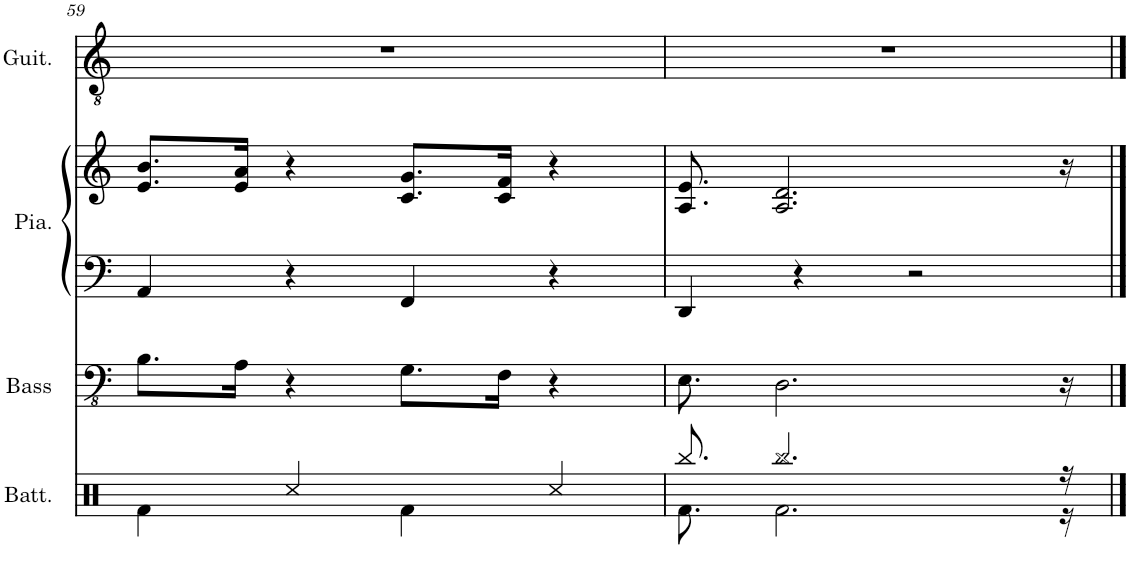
**kern	**kern	**kern	**kern	**kern
*part4	*part3	*part2	*part2	*part1
*staff5	*staff4	*staff3	*staff2	*staff1
*I"Batterie	*I"Basse acoustique	*I"Piano	*	*I"Guitare classique
*I'Batt.	*I'Bass	*I'Pia.	*	*I'Guit.
!!LO:PB:g=z
*clefX	*clefFv4	*clefF4	*clefG2	*clefGv2
*k[]	*k[]	*k[]	*k[]	*k[]
*M4/4	*M4/4	*M4/4	*M4/4	*M4/4
=59	=59	=59	=59	=59
4Rf\	8.BB\L	4AA/	8.e/ 8.b/L	1r
.	16AA\Jk	.	16e/ 16a/Jk	.
4Rcc/	4r	4r	4r	.
4Rf\	8.GG\L	4FF/	8.c/ 8.g/L	.
.	16FF\Jk	.	16c/ 16f/Jk	.
4Rcc/	4r	4r	4r	.
=60	=60	=60	=60	=60
*^	*	*	*	*
8.Rbb/	8.Rf\	8.EE\	4DD/	8.A/ 8.e/	1r
2.Rbb/	2.Rf\	2.DD\	.	2.A/ 2.d/	.
.	.	.	4r	.	.
.	.	.	2r	.	.
16r	16r	16r	.	16r	.
*v	*v	*	*	*	*
==	==	==	==	==
*-	*-	*-	*-	*-
